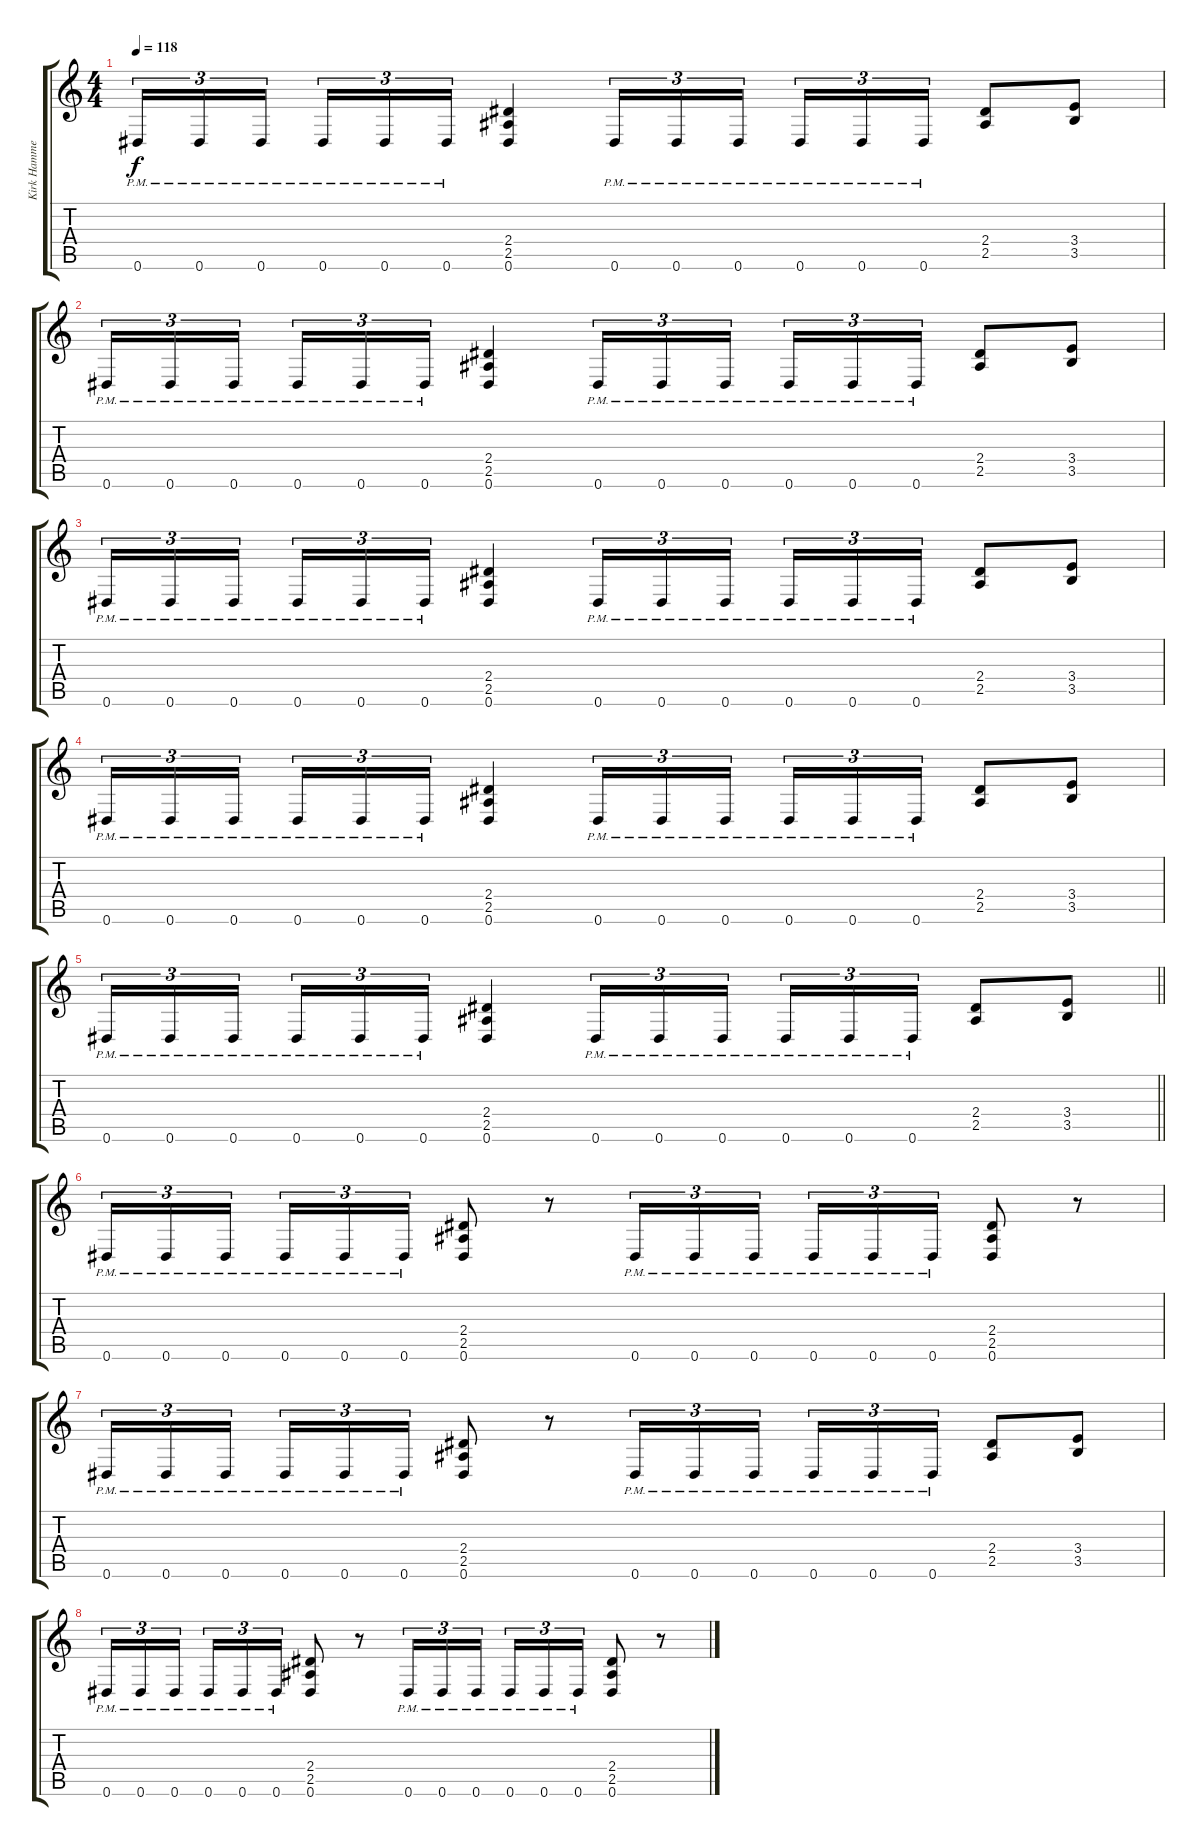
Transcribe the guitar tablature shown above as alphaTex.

\track ("Kirk Hammet" "Kirk Hamme") {instrument electricguitarclean}
\staff {score tabs}
\tuning (Eb4 Bb3 Gb3 Db3 Ab2 Eb2) {hide}
\ts (4 4)
\tempo 118
\clef g2
\ks c
0.6{pm}.16{tu (3 2) dy f} 0.6{pm}.16{tu (3 2)} 0.6{pm}.16{tu (3 2) beam splitsecondary} 0.6{pm}.16{tu (3 2)} 0.6{pm}.16{tu (3 2)} 0.6{pm}.16{tu (3 2)} (2.4 2.5 0.6).4 0.6{pm}.16{tu (3 2)} 0.6{pm}.16{tu (3 2)} 0.6{pm}.16{tu (3 2) beam splitsecondary} 0.6{pm}.16{tu (3 2)} 0.6{pm}.16{tu (3 2)} 0.6{pm}.16{tu (3 2)} (2.4 2.5).8 (3.4 3.5).8 |
0.6{pm}.16{tu (3 2)} 0.6{pm}.16{tu (3 2)} 0.6{pm}.16{tu (3 2) beam splitsecondary} 0.6{pm}.16{tu (3 2)} 0.6{pm}.16{tu (3 2)} 0.6{pm}.16{tu (3 2)} (2.4 2.5 0.6).4 0.6{pm}.16{tu (3 2)} 0.6{pm}.16{tu (3 2)} 0.6{pm}.16{tu (3 2) beam splitsecondary} 0.6{pm}.16{tu (3 2)} 0.6{pm}.16{tu (3 2)} 0.6{pm}.16{tu (3 2)} (2.4 2.5).8 (3.4 3.5).8 |
0.6{pm}.16{tu (3 2)} 0.6{pm}.16{tu (3 2)} 0.6{pm}.16{tu (3 2) beam splitsecondary} 0.6{pm}.16{tu (3 2)} 0.6{pm}.16{tu (3 2)} 0.6{pm}.16{tu (3 2)} (2.4 2.5 0.6).4 0.6{pm}.16{tu (3 2)} 0.6{pm}.16{tu (3 2)} 0.6{pm}.16{tu (3 2) beam splitsecondary} 0.6{pm}.16{tu (3 2)} 0.6{pm}.16{tu (3 2)} 0.6{pm}.16{tu (3 2)} (2.4 2.5).8 (3.4 3.5).8 |
0.6{pm}.16{tu (3 2)} 0.6{pm}.16{tu (3 2)} 0.6{pm}.16{tu (3 2) beam splitsecondary} 0.6{pm}.16{tu (3 2)} 0.6{pm}.16{tu (3 2)} 0.6{pm}.16{tu (3 2)} (2.4 2.5 0.6).4 0.6{pm}.16{tu (3 2)} 0.6{pm}.16{tu (3 2)} 0.6{pm}.16{tu (3 2) beam splitsecondary} 0.6{pm}.16{tu (3 2)} 0.6{pm}.16{tu (3 2)} 0.6{pm}.16{tu (3 2)} (2.4 2.5).8 (3.4 3.5).8 |
\barLineRight lightlight
0.6{pm}.16{tu (3 2)} 0.6{pm}.16{tu (3 2)} 0.6{pm}.16{tu (3 2) beam splitsecondary} 0.6{pm}.16{tu (3 2)} 0.6{pm}.16{tu (3 2)} 0.6{pm}.16{tu (3 2)} (2.4 2.5 0.6).4 0.6{pm}.16{tu (3 2)} 0.6{pm}.16{tu (3 2)} 0.6{pm}.16{tu (3 2) beam splitsecondary} 0.6{pm}.16{tu (3 2)} 0.6{pm}.16{tu (3 2)} 0.6{pm}.16{tu (3 2)} (2.4 2.5).8 (3.4 3.5).8 |
0.6{pm}.16{tu (3 2)} 0.6{pm}.16{tu (3 2)} 0.6{pm}.16{tu (3 2) beam splitsecondary} 0.6{pm}.16{tu (3 2)} 0.6{pm}.16{tu (3 2)} 0.6{pm}.16{tu (3 2)} (2.4 2.5 0.6).8 r.8 0.6{pm}.16{tu (3 2)} 0.6{pm}.16{tu (3 2)} 0.6{pm}.16{tu (3 2) beam splitsecondary} 0.6{pm}.16{tu (3 2)} 0.6{pm}.16{tu (3 2)} 0.6{pm}.16{tu (3 2)} (2.4 2.5 0.6).8 r.8 |
0.6{pm}.16{tu (3 2)} 0.6{pm}.16{tu (3 2)} 0.6{pm}.16{tu (3 2) beam splitsecondary} 0.6{pm}.16{tu (3 2)} 0.6{pm}.16{tu (3 2)} 0.6{pm}.16{tu (3 2)} (2.4 2.5 0.6).8 r.8 0.6{pm}.16{tu (3 2)} 0.6{pm}.16{tu (3 2)} 0.6{pm}.16{tu (3 2) beam splitsecondary} 0.6{pm}.16{tu (3 2)} 0.6{pm}.16{tu (3 2)} 0.6{pm}.16{tu (3 2)} (2.4 2.5).8 (3.4 3.5).8 |
0.6{pm}.16{tu (3 2)} 0.6{pm}.16{tu (3 2)} 0.6{pm}.16{tu (3 2) beam splitsecondary} 0.6{pm}.16{tu (3 2)} 0.6{pm}.16{tu (3 2)} 0.6{pm}.16{tu (3 2)} (2.4 2.5 0.6).8 r.8 0.6{pm}.16{tu (3 2)} 0.6{pm}.16{tu (3 2)} 0.6{pm}.16{tu (3 2) beam splitsecondary} 0.6{pm}.16{tu (3 2)} 0.6{pm}.16{tu (3 2)} 0.6{pm}.16{tu (3 2)} (2.4 2.5 0.6).8 r.8
